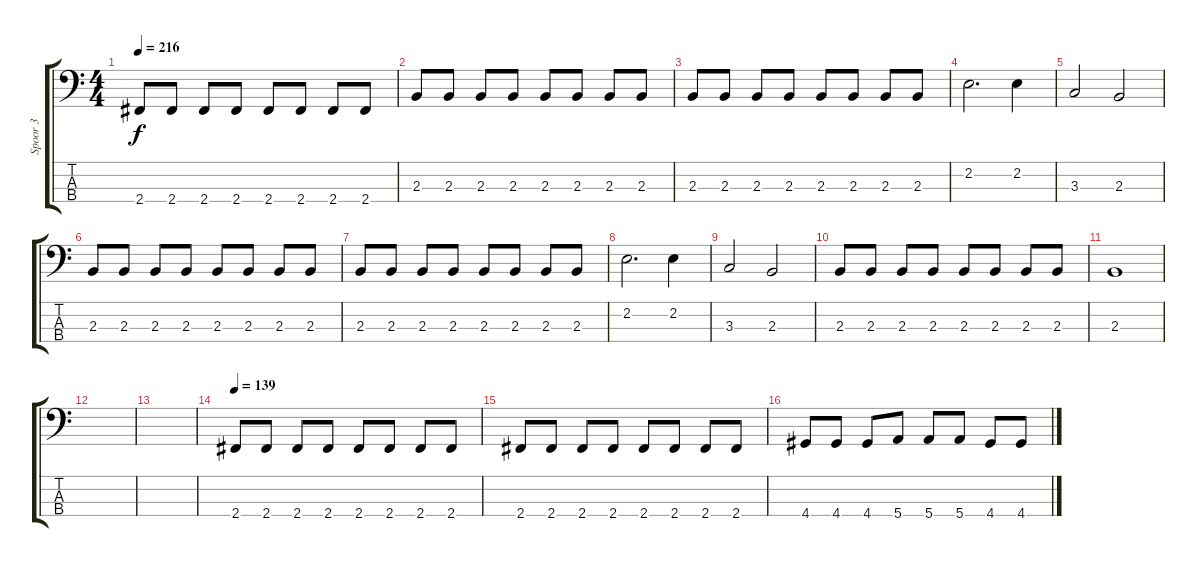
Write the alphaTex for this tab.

\track ("Spoor 3" "Spoor 3") {instrument electricbassfinger}
\staff {score tabs}
\tuning (G2 D2 A1 E1) {hide}
\ts (4 4)
\tempo 216
\clef f4
\ks c
2.4.8{dy f} 2.4.8 2.4.8 2.4.8 2.4.8 2.4.8 2.4.8 2.4.8 |
2.3.8 2.3.8 2.3.8 2.3.8 2.3.8 2.3.8 2.3.8 2.3.8 |
2.3.8 2.3.8 2.3.8 2.3.8 2.3.8 2.3.8 2.3.8 2.3.8 |
2.2.2{d} 2.2.4 |
3.3.2 2.3.2 |
2.3.8 2.3.8 2.3.8 2.3.8 2.3.8 2.3.8 2.3.8 2.3.8 |
2.3.8 2.3.8 2.3.8 2.3.8 2.3.8 2.3.8 2.3.8 2.3.8 |
2.2.2{d} 2.2.4 |
3.3.2 2.3.2 |
2.3.8 2.3.8 2.3.8 2.3.8 2.3.8 2.3.8 2.3.8 2.3.8 |
2.3.1 |
|
|
\tempo 139
2.4.8 2.4.8 2.4.8 2.4.8 2.4.8 2.4.8 2.4.8 2.4.8 |
2.4.8 2.4.8 2.4.8 2.4.8 2.4.8 2.4.8 2.4.8 2.4.8 |
4.4.8 4.4.8 4.4.8 5.4.8 5.4.8 5.4.8 4.4.8 4.4.8
